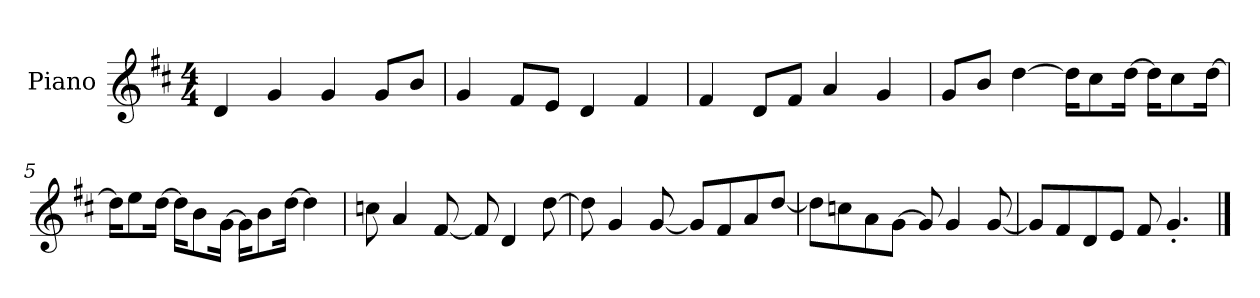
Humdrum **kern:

**kern
*part1
*staff1
*I"Piano
*I'P-no
*clefG2
*k[f#c#]
*M4/4
*MM90
=1
4d/
4g/
4g/
8g/L
8b/J
=2
4g/
8f#/L
8e/J
4d/
4f#/
=3
4f#/
8d/L
8f#/J
4a/
4g/
=4
8g/L
8b/J
[4dd\
16dd\KL]
8cc#\
[16dd\Jk
16dd\KL]
8cc#\
[16dd\Jk
=5
16dd\KL]
8ee\
[16dd\Jk
16dd\KL]
8b\
[16g\Jk
16g\KL]
8b\
[16dd\Jk
4dd\]
!!LO:LB:g=z
=6
8ccn\
4a/
[8f#/
8f#/]
4d/
[8dd\
=7
8dd\]
4g/
[8g/
8g/L]
8f#/
8a/
[8dd/J
=8
8dd\L]
8ccn\
8a\
[8g\J
8g/]
4g/
[8g/
=9
8g/L]
8f#/
8d/
8e/J
8f#/
4.g'/
==
*-
